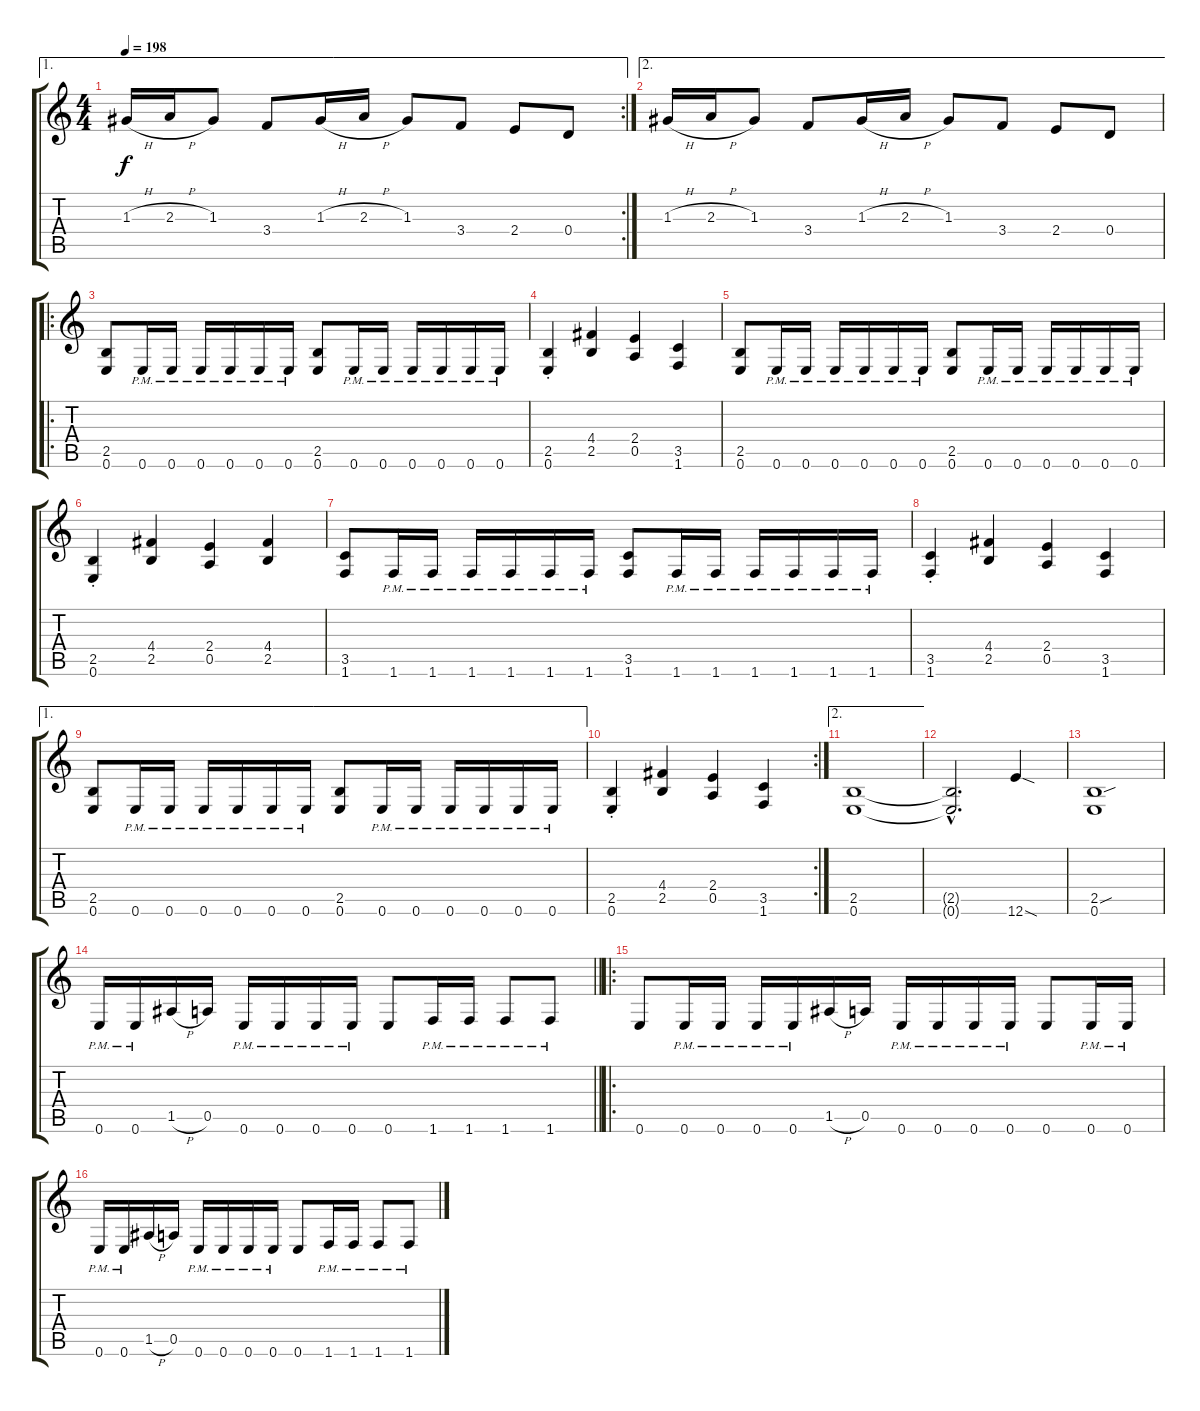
\track "" {instrument distortionguitar}
\staff {score tabs}
\tuning (E4 B3 G3 D3 A2 E2) {hide}
\ae 1
\rc 2
\ts (4 4)
\tempo 198
\clef g2
\ks c
1.3{h}.16{dy f} 2.3{h}.16 1.3.8 3.4.8 1.3{h}.16 2.3{h}.16 1.3.8 3.4.8 2.4.8 0.4.8 |
\ae 2
1.3{h}.16 2.3{h}.16 1.3.8 3.4.8 1.3{h}.16 2.3{h}.16 1.3.8 3.4.8 2.4.8 0.4.8 |
\ro
(2.5 0.6).8 0.6{pm}.16 0.6{pm}.16 0.6{pm}.16 0.6{pm}.16 0.6{pm}.16 0.6{pm}.16 (2.5 0.6).8 0.6{pm}.16 0.6{pm}.16 0.6{pm}.16 0.6{pm}.16 0.6{pm}.16 0.6{pm}.16 |
(2.5{st} 0.6{st}).4 (4.4 2.5).4 (2.4 0.5).4 (3.5 1.6).4 |
(2.5 0.6).8 0.6{pm}.16 0.6{pm}.16 0.6{pm}.16 0.6{pm}.16 0.6{pm}.16 0.6{pm}.16 (2.5 0.6).8 0.6{pm}.16 0.6{pm}.16 0.6{pm}.16 0.6{pm}.16 0.6{pm}.16 0.6{pm}.16 |
(2.5{st} 0.6{st}).4 (4.4 2.5).4 (2.4 0.5).4 (4.4 2.5).4 |
(3.5 1.6).8 1.6{pm}.16 1.6{pm}.16 1.6{pm}.16 1.6{pm}.16 1.6{pm}.16 1.6{pm}.16 (3.5 1.6).8 1.6{pm}.16 1.6{pm}.16 1.6{pm}.16 1.6{pm}.16 1.6{pm}.16 1.6{pm}.16 |
(3.5{st} 1.6{st}).4 (4.4 2.5).4 (2.4 0.5).4 (3.5 1.6).4 |
\ae 1
(2.5 0.6).8 0.6{pm}.16 0.6{pm}.16 0.6{pm}.16 0.6{pm}.16 0.6{pm}.16 0.6{pm}.16 (2.5 0.6).8 0.6{pm}.16 0.6{pm}.16 0.6{pm}.16 0.6{pm}.16 0.6{pm}.16 0.6{pm}.16 |
\rc 2
(2.5{st} 0.6{st}).4 (4.4 2.5).4 (2.4 0.5).4 (3.5 1.6).4 |
\ae 2
(2.5 0.6).1 |
(2.5{hac t} 0.6{hac t}).2{d} 12.6{sod}.4 |
(2.5{sou} 0.6).1 |
\barLineRight lightlight
0.6{pm}.16 0.6{pm}.16 1.5{h}.16 0.5.16 0.6{pm}.16 0.6{pm}.16 0.6{pm}.16 0.6{pm}.16 0.6.8 1.6{pm}.16 1.6{pm}.16 1.6{pm}.8 1.6{pm}.8 |
\ro
0.6.8 0.6{pm}.16 0.6{pm}.16 0.6{pm}.16 0.6{pm}.16 1.5{h}.16 0.5.16 0.6{pm}.16 0.6{pm}.16 0.6{pm}.16 0.6{pm}.16 0.6.8 0.6{pm}.16 0.6{pm}.16 |
0.6{pm}.16 0.6{pm}.16 1.5{h}.16 0.5.16 0.6{pm}.16 0.6{pm}.16 0.6{pm}.16 0.6{pm}.16 0.6.8 1.6{pm}.16 1.6{pm}.16 1.6{pm}.8 1.6{pm}.8
